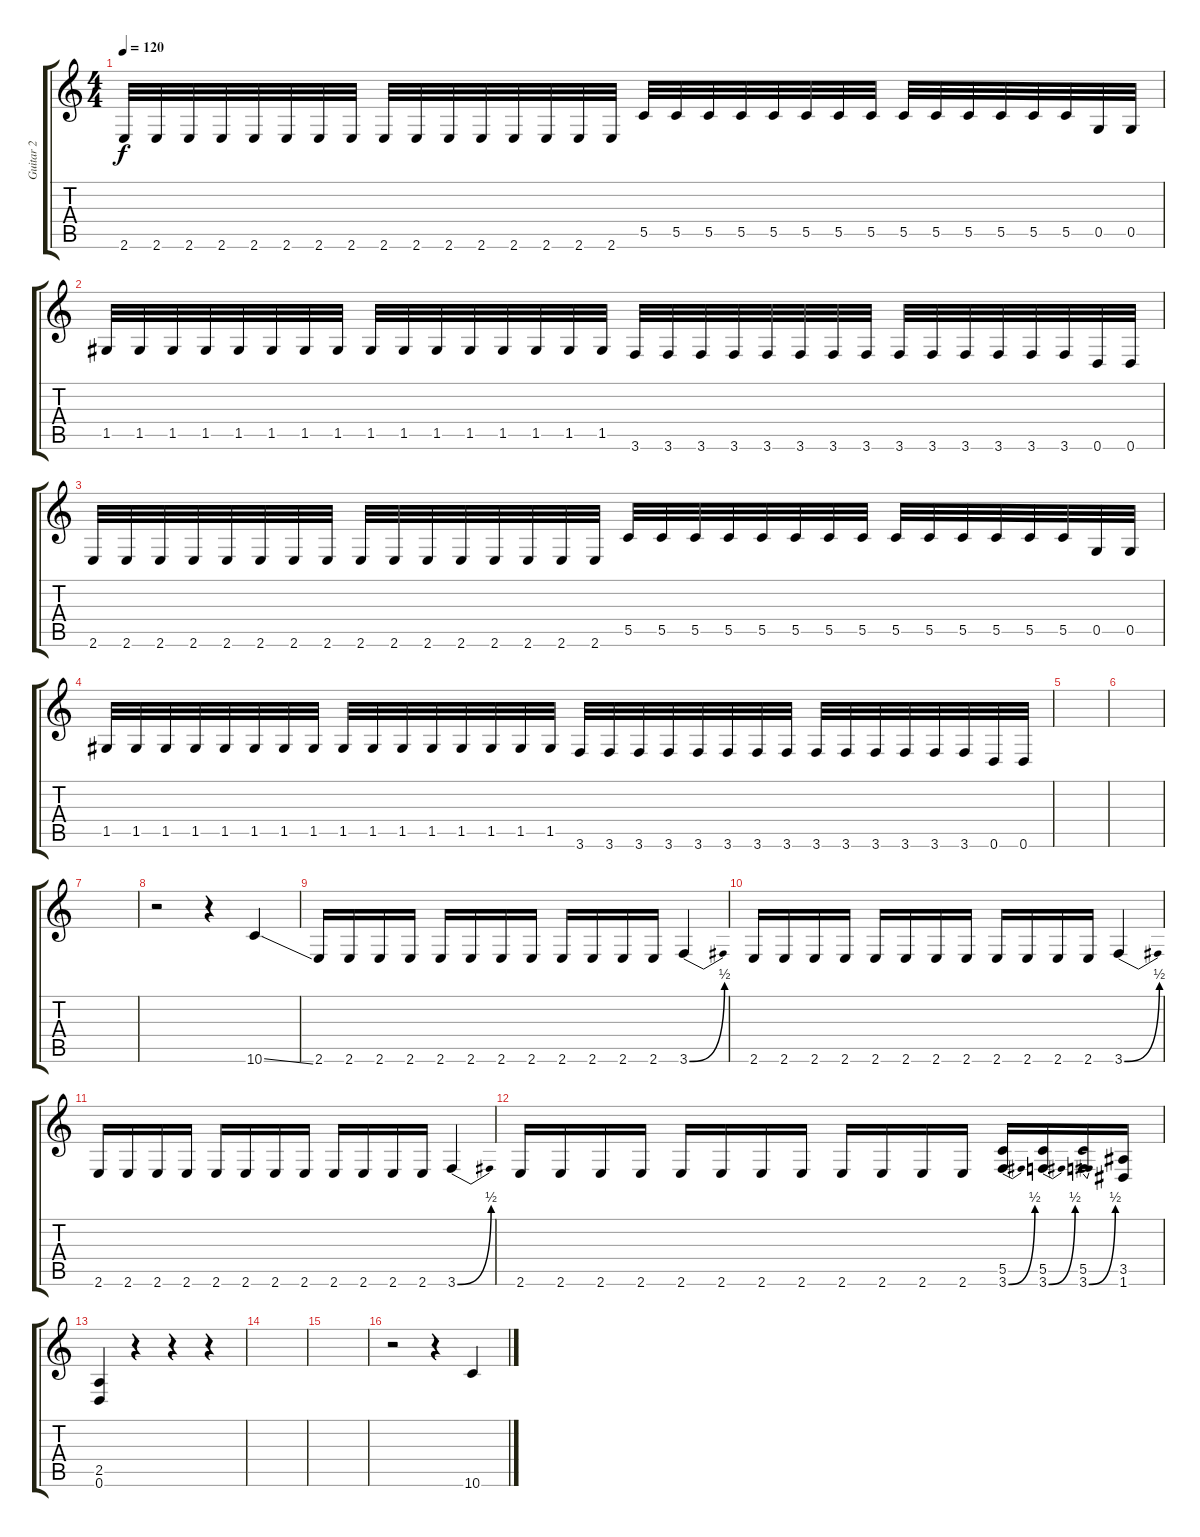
\track ("Guitar 2" "Guitar 2") {instrument distortionguitar}
\staff {score tabs}
\tuning (D4 A3 F3 C3 G2 D2) {hide}
\ts (4 4)
\tempo 120
\clef g2
\ks c
2.6.32{dy f} 2.6.32 2.6.32 2.6.32 2.6.32 2.6.32 2.6.32 2.6.32 2.6.32 2.6.32 2.6.32 2.6.32 2.6.32 2.6.32 2.6.32 2.6.32 5.5.32 5.5.32 5.5.32 5.5.32 5.5.32 5.5.32 5.5.32 5.5.32 5.5.32 5.5.32 5.5.32 5.5.32 5.5.32 5.5.32 0.5.32 0.5.32 |
1.5.32 1.5.32 1.5.32 1.5.32 1.5.32 1.5.32 1.5.32 1.5.32 1.5.32 1.5.32 1.5.32 1.5.32 1.5.32 1.5.32 1.5.32 1.5.32 3.6.32 3.6.32 3.6.32 3.6.32 3.6.32 3.6.32 3.6.32 3.6.32 3.6.32 3.6.32 3.6.32 3.6.32 3.6.32 3.6.32 0.6.32 0.6.32 |
2.6.32 2.6.32 2.6.32 2.6.32 2.6.32 2.6.32 2.6.32 2.6.32 2.6.32 2.6.32 2.6.32 2.6.32 2.6.32 2.6.32 2.6.32 2.6.32 5.5.32 5.5.32 5.5.32 5.5.32 5.5.32 5.5.32 5.5.32 5.5.32 5.5.32 5.5.32 5.5.32 5.5.32 5.5.32 5.5.32 0.5.32 0.5.32 |
1.5.32 1.5.32 1.5.32 1.5.32 1.5.32 1.5.32 1.5.32 1.5.32 1.5.32 1.5.32 1.5.32 1.5.32 1.5.32 1.5.32 1.5.32 1.5.32 3.6.32 3.6.32 3.6.32 3.6.32 3.6.32 3.6.32 3.6.32 3.6.32 3.6.32 3.6.32 3.6.32 3.6.32 3.6.32 3.6.32 0.6.32 0.6.32 |
|
|
|
r.2 r.4 10.6{ss}.4 |
2.6.16 2.6.16 2.6.16 2.6.16 2.6.16 2.6.16 2.6.16 2.6.16 2.6.16 2.6.16 2.6.16 2.6.16 3.6{be (bend 0 0 60 2)}.4 |
2.6.16 2.6.16 2.6.16 2.6.16 2.6.16 2.6.16 2.6.16 2.6.16 2.6.16 2.6.16 2.6.16 2.6.16 3.6{be (bend 0 0 60 2)}.4 |
2.6.16 2.6.16 2.6.16 2.6.16 2.6.16 2.6.16 2.6.16 2.6.16 2.6.16 2.6.16 2.6.16 2.6.16 3.6{be (bend 0 0 60 2)}.4 |
2.6.16 2.6.16 2.6.16 2.6.16 2.6.16 2.6.16 2.6.16 2.6.16 2.6.16 2.6.16 2.6.16 2.6.16 (5.5 3.6{be (bend 0 0 60 2)}).16 (5.5 3.6{be (bend 0 0 60 2)}).16 (5.5 3.6{be (bend 0 0 60 2)}).16 (3.5 1.6).16 |
(2.5 0.6).4 r.4 r.4 r.4 |
|
|
r.2 r.4 10.6{ss}.4
